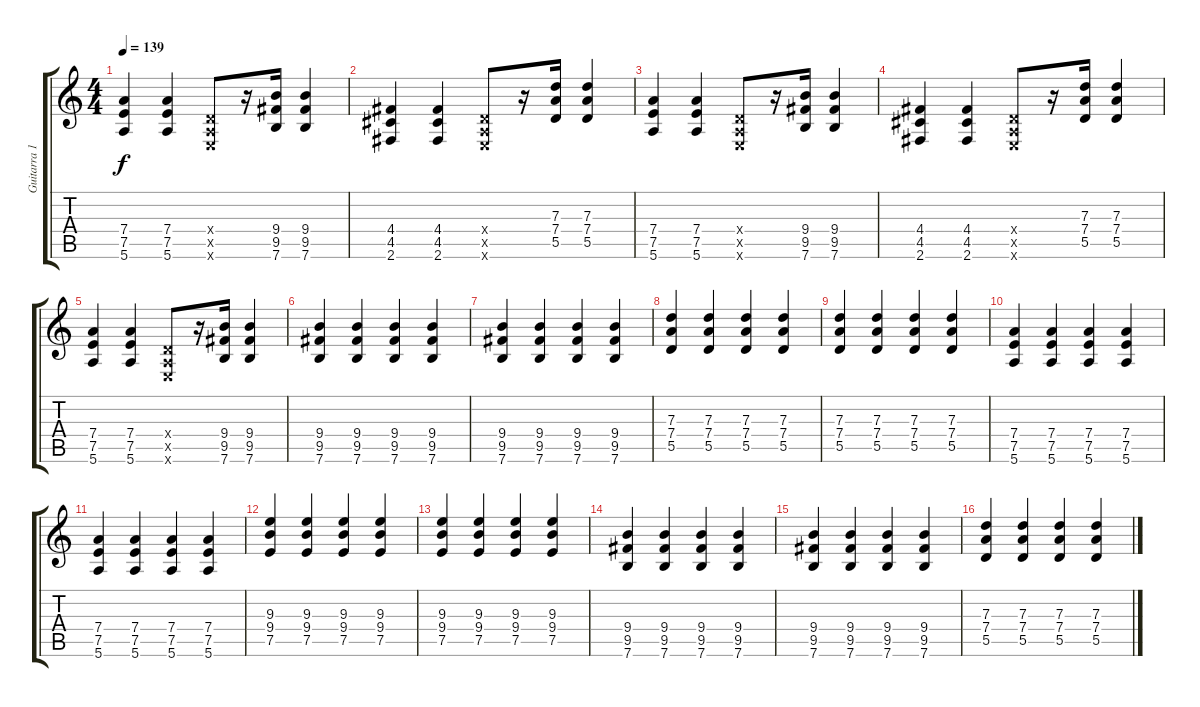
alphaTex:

\track ("Guitarra 1" "Guitarra 1") {instrument overdrivenguitar}
\staff {score tabs}
\tuning (E4 B3 G3 D3 A2 E2) {hide}
\ts (4 4)
\tempo 139
\clef g2
\ks c
(7.4 7.5 5.6).4{dy f} (7.4 7.5 5.6).4 (0.4{x} 0.5{x} 0.6{x}).8 r.16 (9.4 9.5 7.6).16 (9.4 9.5 7.6).4 |
(4.4 4.5 2.6).4 (4.4 4.5 2.6).4 (0.4{x} 0.5{x} 0.6{x}).8 r.16 (7.3 7.4 5.5).16 (7.3 7.4 5.5).4 |
(7.4 7.5 5.6).4 (7.4 7.5 5.6).4 (0.4{x} 0.5{x} 0.6{x}).8 r.16 (9.4 9.5 7.6).16 (9.4 9.5 7.6).4 |
(4.4 4.5 2.6).4 (4.4 4.5 2.6).4 (0.4{x} 0.5{x} 0.6{x}).8 r.16 (7.3 7.4 5.5).16 (7.3 7.4 5.5).4 |
(7.4 7.5 5.6).4 (7.4 7.5 5.6).4 (0.4{x} 0.5{x} 0.6{x}).8 r.16 (9.4 9.5 7.6).16 (9.4 9.5 7.6).4 |
(9.4 9.5 7.6).4 (9.4 9.5 7.6).4 (9.4 9.5 7.6).4 (9.4 9.5 7.6).4 |
(9.4 9.5 7.6).4 (9.4 9.5 7.6).4 (9.4 9.5 7.6).4 (9.4 9.5 7.6).4 |
(7.3 7.4 5.5).4 (7.3 7.4 5.5).4 (7.3 7.4 5.5).4 (7.3 7.4 5.5).4 |
(7.3 7.4 5.5).4 (7.3 7.4 5.5).4 (7.3 7.4 5.5).4 (7.3 7.4 5.5).4 |
(7.4 7.5 5.6).4 (7.4 7.5 5.6).4 (7.4 7.5 5.6).4 (7.4 7.5 5.6).4 |
(7.4 7.5 5.6).4 (7.4 7.5 5.6).4 (7.4 7.5 5.6).4 (7.4 7.5 5.6).4 |
(9.3 9.4 7.5).4 (9.3 9.4 7.5).4 (9.3 9.4 7.5).4 (9.3 9.4 7.5).4 |
(9.3 9.4 7.5).4 (9.3 9.4 7.5).4 (9.3 9.4 7.5).4 (9.3 9.4 7.5).4 |
(9.4 9.5 7.6).4 (9.4 9.5 7.6).4 (9.4 9.5 7.6).4 (9.4 9.5 7.6).4 |
(9.4 9.5 7.6).4 (9.4 9.5 7.6).4 (9.4 9.5 7.6).4 (9.4 9.5 7.6).4 |
(7.3 7.4 5.5).4 (7.3 7.4 5.5).4 (7.3 7.4 5.5).4 (7.3 7.4 5.5).4
